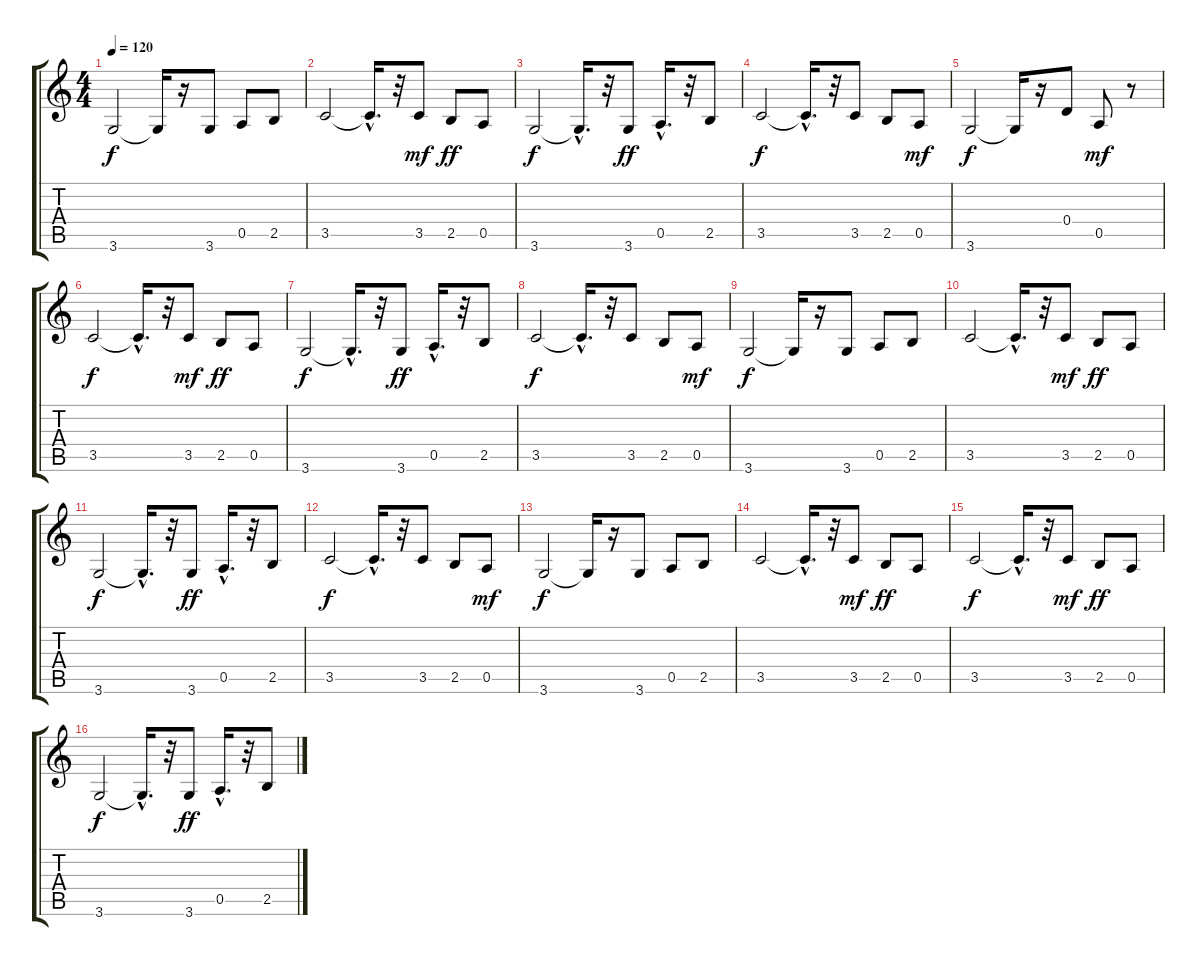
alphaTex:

\track "" {instrument acousticguitarnylon}
\staff {score tabs}
\tuning (E4 B3 G3 D3 A2 E2) {hide}
\ts (4 4)
\tempo 120
\clef g2
\ks c
3.6.2{dy f} 3.6{t}.16 r.16 3.6.8 0.5.8 2.5.8 |
3.5.2 3.5{hac t}.16{d} r.32 3.5.8{dy mf} 2.5.8{dy ff} 0.5.8 |
3.6.2{dy f} 3.6{hac t}.16{d} r.32 3.6.8{dy ff} 0.5{hac}.16{d} r.32 2.5.8 |
3.5.2{dy f} 3.5{hac t}.16{d} r.32 3.5.8 2.5.8 0.5.8{dy mf} |
3.6.2{dy f} 3.6{t}.16 r.16 0.4.8 0.5.8{dy mf} r.8 |
3.5.2{dy f} 3.5{hac t}.16{d} r.32 3.5.8{dy mf} 2.5.8{dy ff} 0.5.8 |
3.6.2{dy f} 3.6{hac t}.16{d} r.32 3.6.8{dy ff} 0.5{hac}.16{d} r.32 2.5.8 |
3.5.2{dy f} 3.5{hac t}.16{d} r.32 3.5.8 2.5.8 0.5.8{dy mf} |
3.6.2{dy f} 3.6{t}.16 r.16 3.6.8 0.5.8 2.5.8 |
3.5.2 3.5{hac t}.16{d} r.32 3.5.8{dy mf} 2.5.8{dy ff} 0.5.8 |
3.6.2{dy f} 3.6{hac t}.16{d} r.32 3.6.8{dy ff} 0.5{hac}.16{d} r.32 2.5.8 |
3.5.2{dy f} 3.5{hac t}.16{d} r.32 3.5.8 2.5.8 0.5.8{dy mf} |
3.6.2{dy f} 3.6{t}.16 r.16 3.6.8 0.5.8 2.5.8 |
3.5.2 3.5{hac t}.16{d} r.32 3.5.8{dy mf} 2.5.8{dy ff} 0.5.8 |
3.5.2{dy f} 3.5{hac t}.16{d} r.32 3.5.8{dy mf} 2.5.8{dy ff} 0.5.8 |
3.6.2{dy f} 3.6{hac t}.16{d} r.32 3.6.8{dy ff} 0.5{hac}.16{d} r.32 2.5.8
